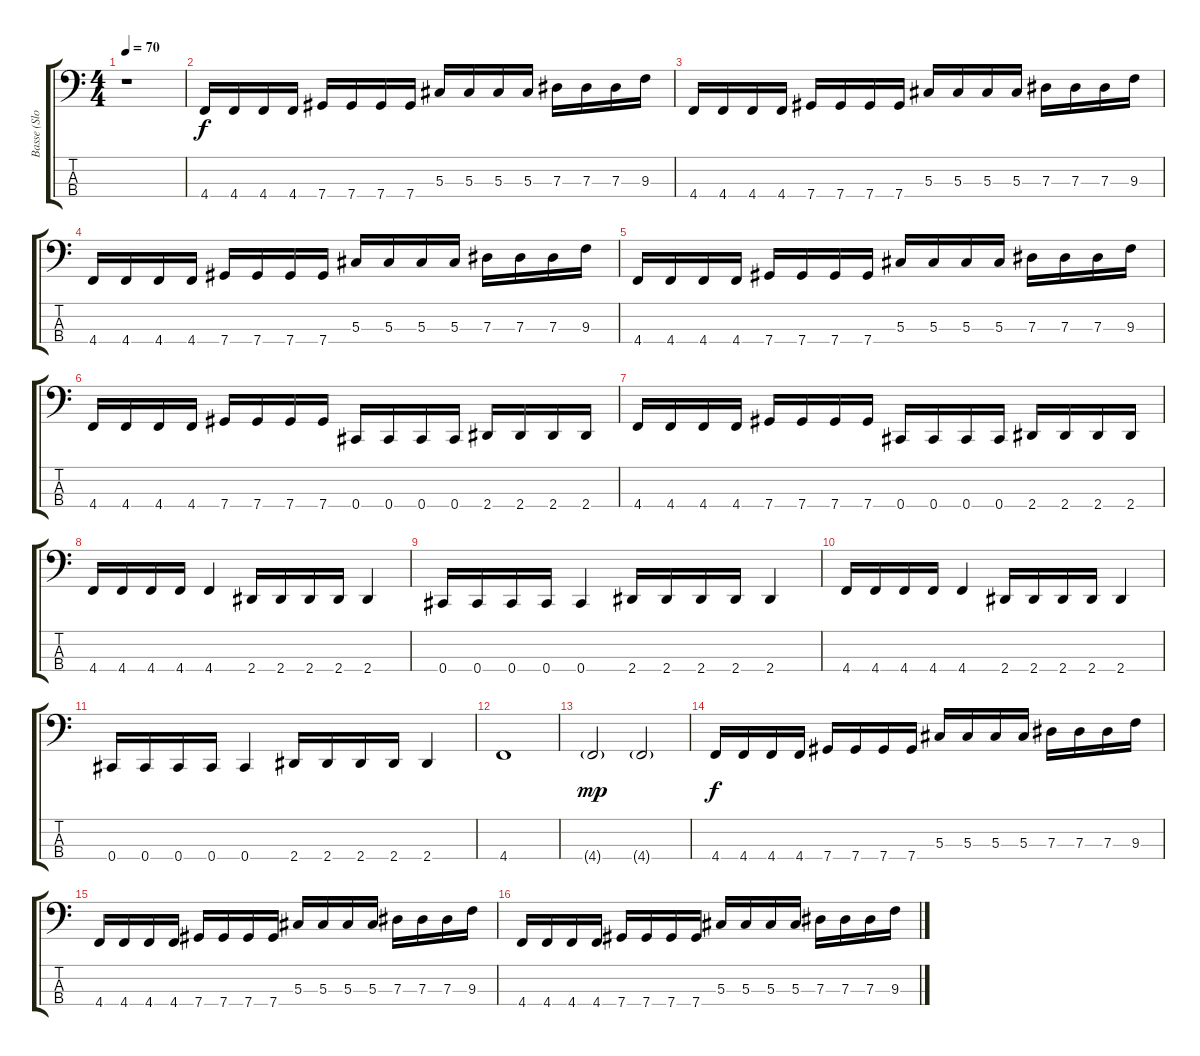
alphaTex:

\track ("Basse (Sloane \"Mosey\" Jentry)" "Basse (Slo") {instrument electricbasspick}
\staff {score tabs}
\tuning (Gb2 Db2 Ab1 Db1) {hide}
\ts (4 4)
\tempo 70
\clef f4
\ks c
r.1{dy f} |
4.4.16 4.4.16 4.4.16 4.4.16 7.4.16 7.4.16 7.4.16 7.4.16 5.3.16 5.3.16 5.3.16 5.3.16 7.3.16 7.3.16 7.3.16 9.3.16 |
4.4.16 4.4.16 4.4.16 4.4.16 7.4.16 7.4.16 7.4.16 7.4.16 5.3.16 5.3.16 5.3.16 5.3.16 7.3.16 7.3.16 7.3.16 9.3.16 |
4.4.16 4.4.16 4.4.16 4.4.16 7.4.16 7.4.16 7.4.16 7.4.16 5.3.16 5.3.16 5.3.16 5.3.16 7.3.16 7.3.16 7.3.16 9.3.16 |
4.4.16 4.4.16 4.4.16 4.4.16 7.4.16 7.4.16 7.4.16 7.4.16 5.3.16 5.3.16 5.3.16 5.3.16 7.3.16 7.3.16 7.3.16 9.3.16 |
4.4.16 4.4.16 4.4.16 4.4.16 7.4.16 7.4.16 7.4.16 7.4.16 0.4.16 0.4.16 0.4.16 0.4.16 2.4.16 2.4.16 2.4.16 2.4.16 |
4.4.16 4.4.16 4.4.16 4.4.16 7.4.16 7.4.16 7.4.16 7.4.16 0.4.16 0.4.16 0.4.16 0.4.16 2.4.16 2.4.16 2.4.16 2.4.16 |
4.4.16 4.4.16 4.4.16 4.4.16 4.4.4 2.4.16 2.4.16 2.4.16 2.4.16 2.4.4 |
0.4.16 0.4.16 0.4.16 0.4.16 0.4.4 2.4.16 2.4.16 2.4.16 2.4.16 2.4.4 |
4.4.16 4.4.16 4.4.16 4.4.16 4.4.4 2.4.16 2.4.16 2.4.16 2.4.16 2.4.4 |
0.4.16 0.4.16 0.4.16 0.4.16 0.4.4 2.4.16 2.4.16 2.4.16 2.4.16 2.4.4 |
4.4.1 |
4.4{g}.2{dy mp} 4.4{g}.2 |
4.4.16{dy f} 4.4.16 4.4.16 4.4.16 7.4.16 7.4.16 7.4.16 7.4.16 5.3.16 5.3.16 5.3.16 5.3.16 7.3.16 7.3.16 7.3.16 9.3.16 |
4.4.16 4.4.16 4.4.16 4.4.16 7.4.16 7.4.16 7.4.16 7.4.16 5.3.16 5.3.16 5.3.16 5.3.16 7.3.16 7.3.16 7.3.16 9.3.16 |
4.4.16 4.4.16 4.4.16 4.4.16 7.4.16 7.4.16 7.4.16 7.4.16 5.3.16 5.3.16 5.3.16 5.3.16 7.3.16 7.3.16 7.3.16 9.3.16
